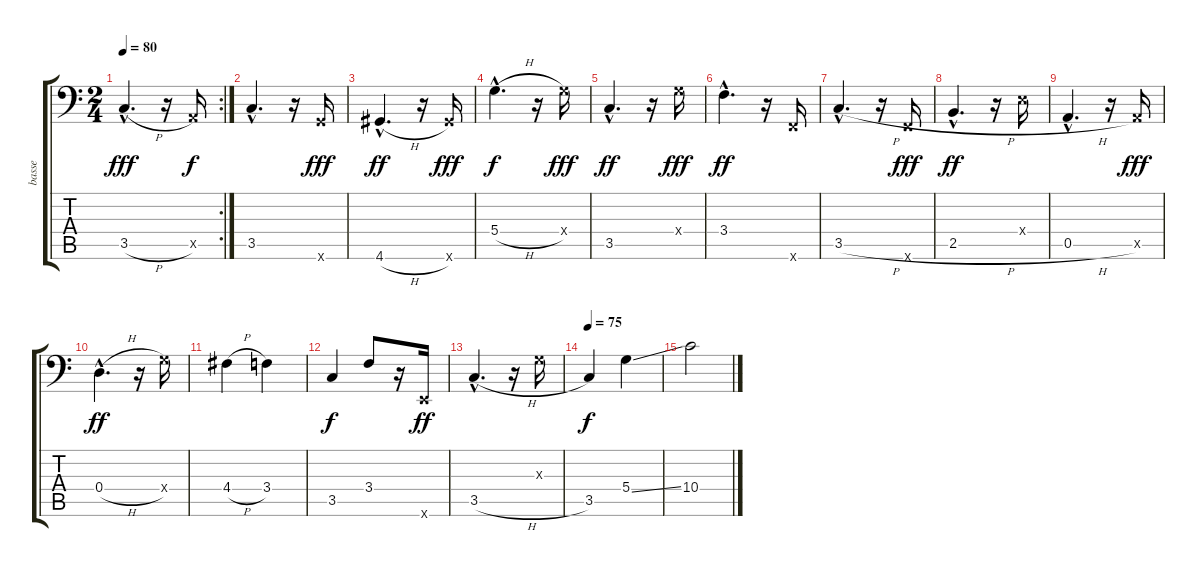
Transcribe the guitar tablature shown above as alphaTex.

\track ("basse" "basse") {instrument acousticbass}
\staff {score tabs}
\tuning (E3 B2 G2 D2 A1 E1) {hide}
\rc 2
\ts (2 4)
\tempo 80
\clef f4
\ks c
3.5{h hac}.4{d dy fff} r.16 0.5{x}.16{dy f} |
3.5{hac}.4{d} r.16 3.6{x}.16{dy fff} |
4.6{h hac}.4{d dy ff} r.16 4.6{x}.16{dy fff} |
5.4{h hac}.4{d dy f} r.16 5.4{x}.16{dy fff} |
3.5{hac}.4{d dy ff} r.16 5.4{x}.16{dy fff} |
3.4{hac}.4{d dy ff} r.16 1.6{x}.16 |
3.5{h hac}.4{d} r.16 1.6{x}.16{dy fff} |
2.5{h hac}.4{d dy ff} r.16 2.4{x}.16 |
0.5{h hac}.4{d} r.16 0.5{x}.16{dy fff} |
0.4{h hac}.4{d dy ff} r.16 5.4{x}.16 |
4.4{h}.4 3.4.4 |
3.5.4{dy f} 3.4.8 r.16 0.6{x}.16{dy ff} |
3.5{h hac}.4{d} r.16 0.3{x}.16 |
\tempo 75
3.5.4{dy f} 5.4{ss}.4 |
10.4.2
